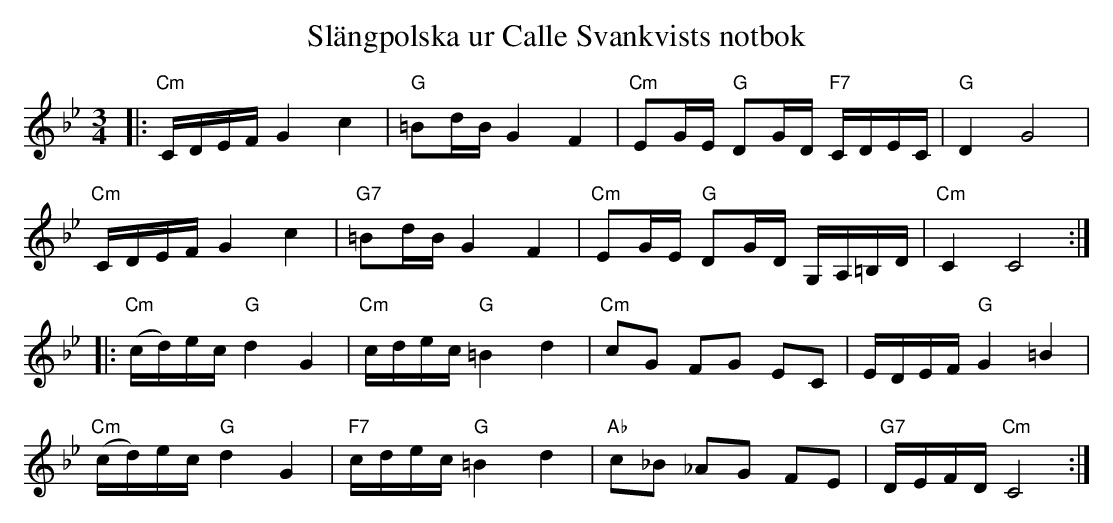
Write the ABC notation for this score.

X:1
T:Slängpolska ur Calle Svankvists notbok
L:1/4
M:3/4
K:Bb
V:1
|: "Cm" C/4D/4E/4F/4 G c | "G" =B/d/4B/4 G F | "Cm" E/G/4E/4 "G" D/G/4D/4 "F7" C/4D/4E/4C/4 | "G" D G2 |
"Cm" C/4D/4E/4F/4 G c | "G7" =B/d/4B/4 G F | "Cm" E/G/4E/4 "G" D/G/4D/4 G,/4A,/4=B,/4D/4 | "Cm" C C2 :|
|:"Cm" (c/4d/4)e/4c/4 "G" d G | "Cm" c/4d/4e/4c/4 "G" =B d | "Cm" c/G/ F/G/ E/C/ | E/4D/4E/4F/4 "G" G =B |
"Cm" (c/4d/4)e/4c/4 "G" d G | "F7" c/4d/4e/4c/4 "G" =B d | "Ab" c/_B/ _A/G/ F/E/ | "G7" D/4E/4F/4D/4 "Cm" C2 :|
